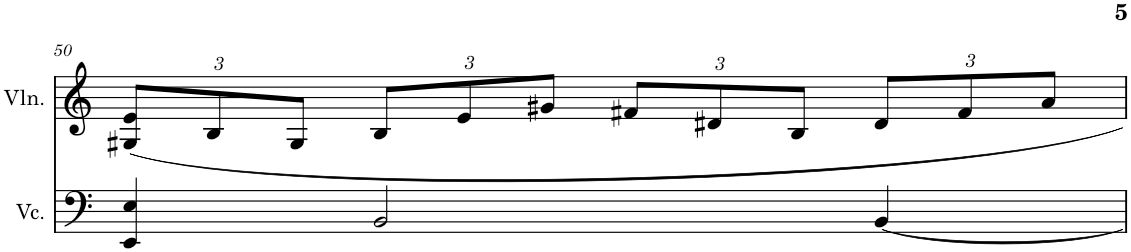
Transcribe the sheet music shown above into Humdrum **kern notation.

**kern	**kern
*part2	*part1
*staff2	*staff1
*I"大提琴	*I"小提琴
!!LO:PB:g=z
*clefF4	*clefG2
*k[]	*k[]
*M4/4	*M4/4
*	*Xbrackettup
=50	=50
4EE/ 4E/	12G#X/ 12e/L
.	12B/
.	12G#/J
2BB/	12B/L
.	12e/
.	12g#X/J
.	12f#X/L
.	12d#X/
.	12B/J
[4BB/	12d#/L
.	12f#/
.	12a/J
=	=
*-	*-
